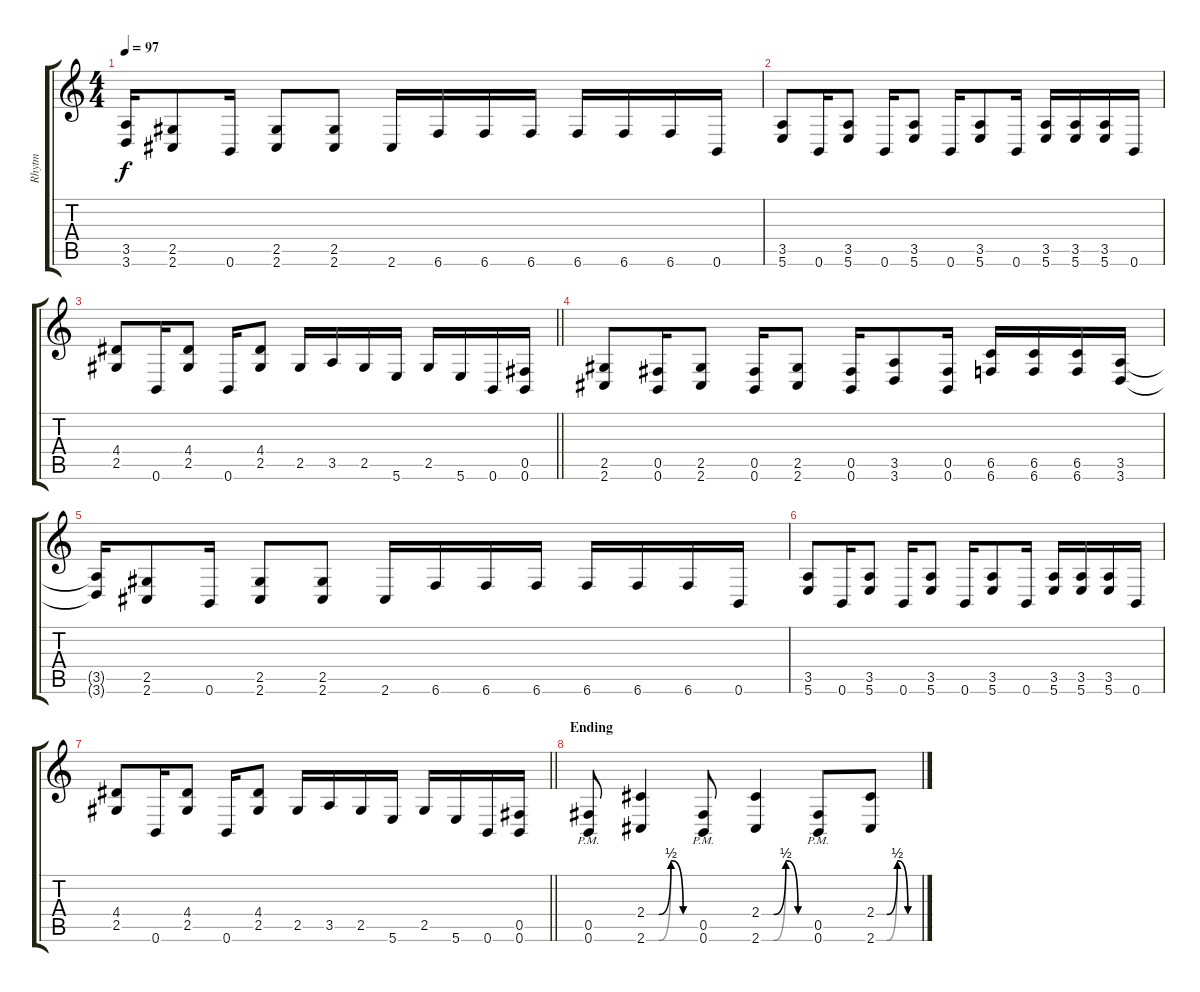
\track ("Rhytm" "Rhytm") {instrument distortionguitar}
\staff {score tabs}
\tuning (Db4 Ab3 E3 B2 Gb2 B1) {hide}
\ts (4 4)
\tempo 97
\clef g2
\ks c
(3.5{t} 3.6{t}).16{dy f} (2.5 2.6).8 0.6.16 (2.5 2.6).8 (2.5 2.6).8 2.6.16 6.6.16 6.6.16 6.6.16 6.6.16 6.6.16 6.6.16 0.6.16 |
(3.5 5.6).8 0.6.16 (3.5 5.6).8 0.6.16 (3.5 5.6).8 0.6.16 (3.5 5.6).8 0.6.16 (3.5 5.6).16 (3.5 5.6).16 (3.5 5.6).16 0.6.16 |
\barLineRight lightlight
(4.4 2.5).8 0.6.16 (4.4 2.5).8 0.6.16 (4.4 2.5).8 2.5.16 3.5.16 2.5.16 5.6.16 2.5.16 5.6.16 0.6.16 (0.5 0.6).16 |
(2.5 2.6).8 (0.5 0.6).16 (2.5 2.6).8 (0.5 0.6).16 (2.5 2.6).8 (0.5 0.6).16 (3.5 3.6).8 (0.5 0.6).16 (6.5 6.6).16 (6.5 6.6).16 (6.5 6.6).16 (3.5 3.6).16 |
(3.5{t} 3.6{t}).16 (2.5 2.6).8 0.6.16 (2.5 2.6).8 (2.5 2.6).8 2.6.16 6.6.16 6.6.16 6.6.16 6.6.16 6.6.16 6.6.16 0.6.16 |
(3.5 5.6).8 0.6.16 (3.5 5.6).8 0.6.16 (3.5 5.6).8 0.6.16 (3.5 5.6).8 0.6.16 (3.5 5.6).16 (3.5 5.6).16 (3.5 5.6).16 0.6.16 |
\barLineRight lightlight
(4.4 2.5).8 0.6.16 (4.4 2.5).8 0.6.16 (4.4 2.5).8 2.5.16 3.5.16 2.5.16 5.6.16 2.5.16 5.6.16 0.6.16 (0.5 0.6).16 |
\section ("" "Ending")
(0.5 0.6{pm}).8 (2.4{be (custom 0 0 15 0 30 2 45 0 60 0)} 2.6{be (custom 0 0 10 0 15 0 30 2 45 0 60 0)}).4 (0.5 0.6{pm}).8 (2.4{be (custom 0 0 15 0 30 2 45 0 60 0)} 2.6{be (custom 0 0 10 0 15 0 30 2 45 0 60 0)}).4 (0.5 0.6{pm}).8 (2.4{be (custom 0 0 15 0 30 2 45 0 60 0)} 2.6{be (custom 0 0 10 0 15 0 30 2 45 0 60 0)}).8
